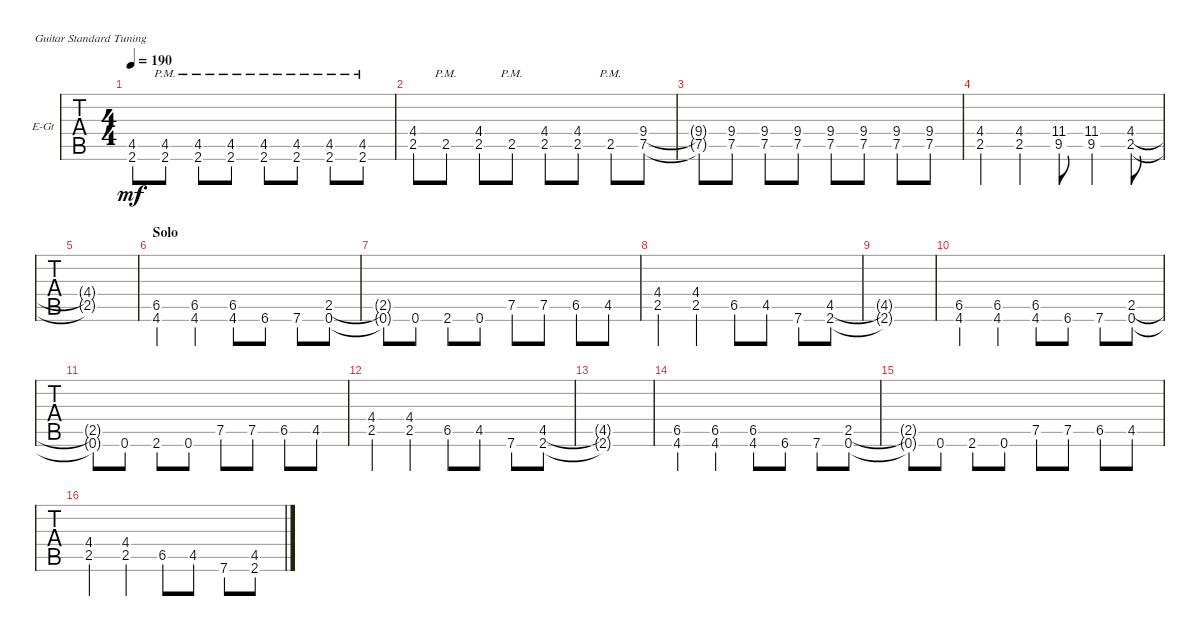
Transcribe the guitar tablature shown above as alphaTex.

\defaultSystemsLayout 4
\bracketExtendMode groupsimilarinstruments
\firstSystemTrackNameOrientation horizontal
\otherSystemsTrackNameOrientation horizontal
\track ("Cole Train" "E-Gt") {instrument distortionguitar}
\staff {tabs}
\tuning (E4 B3 G3 D3 A2 E2)
\ts (4 4)
\tempo 190
\clef g2
\ks c
(4.5{t} 2.6{t}).8{dy mf} (4.5{pm} 2.6{pm}).8 (4.5{pm} 2.6{pm}).8 (4.5{pm} 2.6{pm}).8 (4.5{pm} 2.6{pm}).8 (4.5{pm} 2.6{pm}).8 (4.5{pm} 2.6{pm}).8 (4.5{pm} 2.6{pm}).8 |
(2.5 4.4).8 2.5{pm}.8 (2.5 4.4).8 2.5{pm}.8 (2.5 4.4).8 (2.5 4.4).8 2.5{pm}.8 (7.5 9.4).8 |
(7.5{t} 9.4{t}).8 (7.5 9.4).8 (7.5 9.4).8 (7.5 9.4).8 (7.5 9.4).8 (7.5 9.4).8 (7.5 9.4).8 (7.5 9.4).8 |
(2.5 4.4).4 (2.5 4.4).4 (9.5 11.4).8 (9.5 11.4).4 (2.5 4.4).8 |
(2.5{t} 4.4{t}).1 |
\section ("" "Solo")
(4.6 6.5).4 (4.6 6.5).4 (4.6 6.5).8 6.6.8 7.6.8 (0.6 2.5).8 |
(0.6{t} 2.5{t}).8 0.6.8 2.6.8 0.6.8 7.5.8 7.5.8 6.5.8 4.5.8 |
(4.4 2.5).4 (2.5 4.4).4 6.5.8 4.5.8 7.6.8 (2.6 4.5).8 |
(2.6{t} 4.5{t}).1 |
(4.6 6.5).4 (4.6 6.5).4 (4.6 6.5).8 6.6.8 7.6.8 (0.6 2.5).8 |
(0.6{t} 2.5{t}).8 0.6.8 2.6.8 0.6.8 7.5.8 7.5.8 6.5.8 4.5.8 |
(4.4 2.5).4 (2.5 4.4).4 6.5.8 4.5.8 7.6.8 (2.6 4.5).8 |
(2.6{t} 4.5{t}).1 |
(4.6 6.5).4 (4.6 6.5).4 (4.6 6.5).8 6.6.8 7.6.8 (0.6 2.5).8 |
(0.6{t} 2.5{t}).8 0.6.8 2.6.8 0.6.8 7.5.8 7.5.8 6.5.8 4.5.8 |
(4.4 2.5).4 (2.5 4.4).4 6.5.8 4.5.8 7.6.8 (2.6 4.5).8
